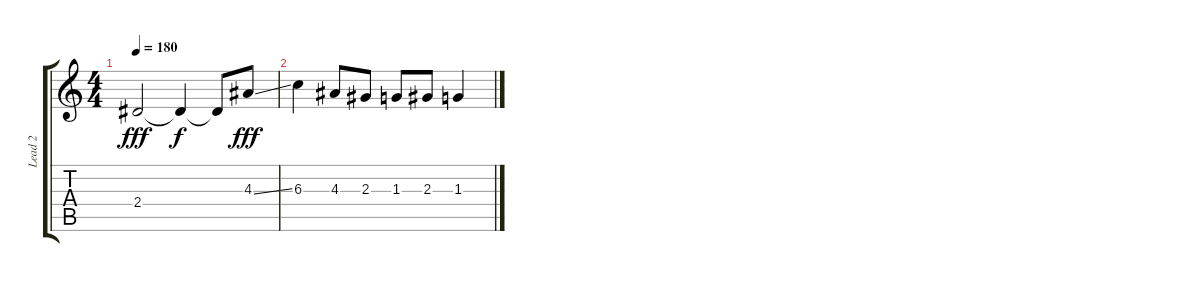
\track ("Lead 2" "Lead 2") {instrument overdrivenguitar}
\staff {score tabs}
\tuning (Eb4 Bb3 Gb3 Db3 Ab2 Eb2) {hide}
\ts (4 4)
\tempo 180
\clef g2
\ks c
2.4.2{dy fff} 2.4{t}.4{dy f} 2.4{t}.8 4.3{ss}.8{dy fff} |
6.3.4 4.3.8 2.3.8 1.3.8 2.3.8 1.3.4
